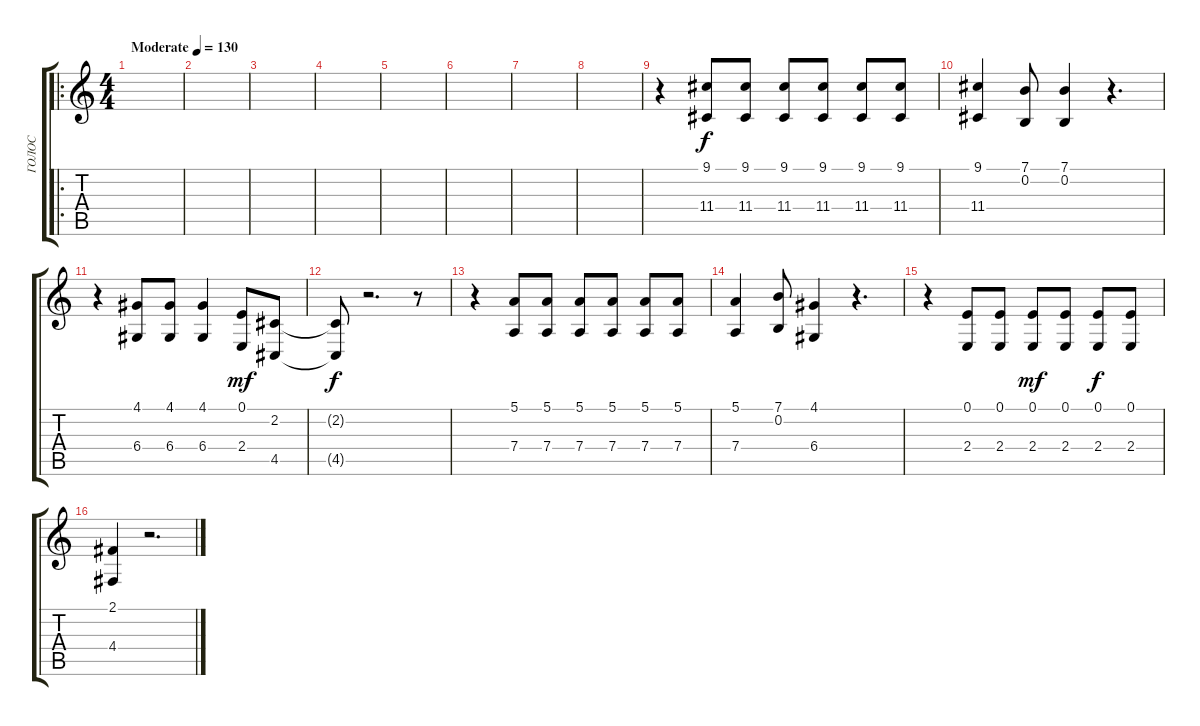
\track ("ГОЛОС" "ГОЛОС") {instrument koto}
\staff {score tabs}
\tuning (E4 B3 G3 D3 A2 E2) {hide}
\ro
\ts (4 4)
\tempo (130 "Moderate")
\clef g2
\ks c
|
|
|
|
|
|
|
|
r.4 (9.1 11.4).8 (9.1 11.4).8 (9.1 11.4).8 (9.1 11.4).8 (9.1 11.4).8 (9.1 11.4).8 |
(9.1 11.4).4 (7.1 0.2).8 (7.1 0.2).4 r.4{d} |
r.4 (4.1 6.4).8 (4.1 6.4).8 (4.1 6.4).4 (0.1 2.4).8{dy mf} (2.2 4.5).8 |
(2.2{t} 4.5{t}).8{dy f} r.2{d} r.8 |
r.4 (5.1 7.4).8 (5.1 7.4).8 (5.1 7.4).8 (5.1 7.4).8 (5.1 7.4).8 (5.1 7.4).8 |
(5.1 7.4).4 (7.1 0.2).8 (4.1 6.4).4 r.4{d} |
r.4 (0.1 2.4).8 (0.1 2.4).8 (0.1 2.4).8{dy mf} (0.1 2.4).8 (0.1 2.4).8{dy f} (0.1 2.4).8 |
(2.1 4.4).4 r.2{d}
